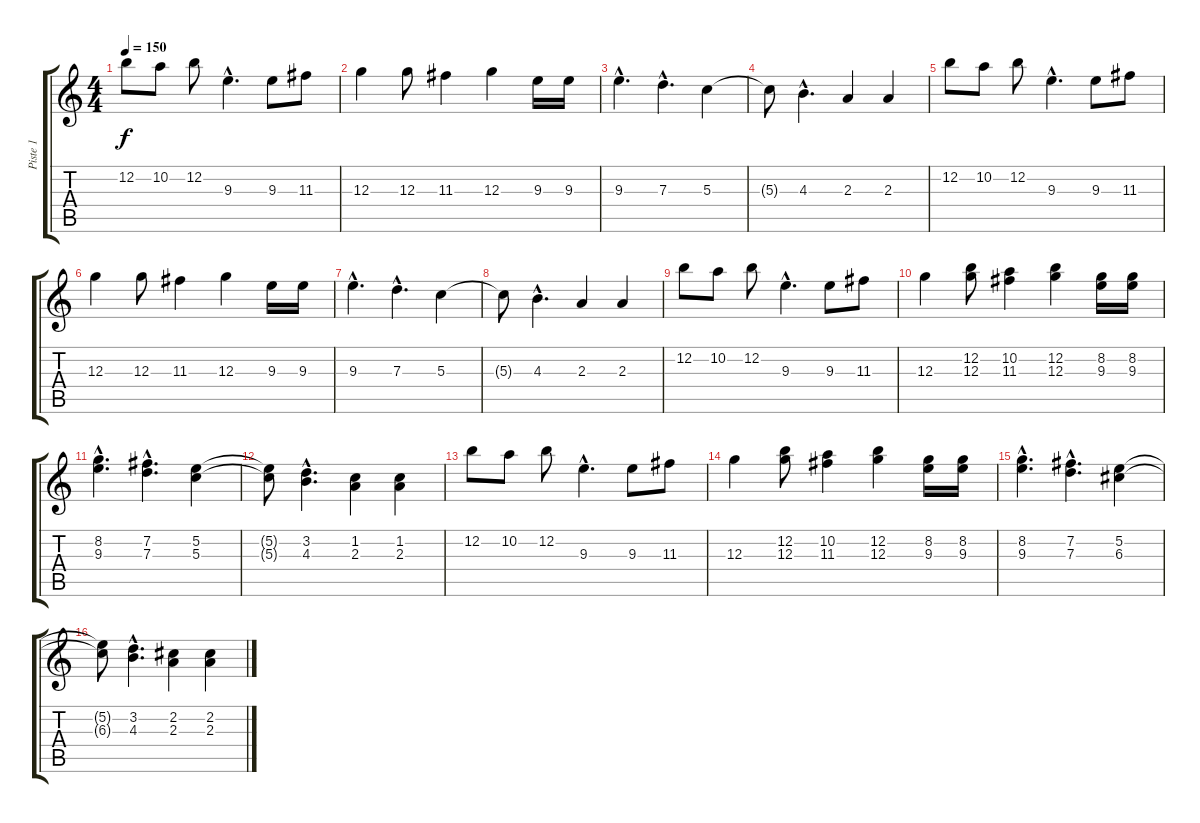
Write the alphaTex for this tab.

\track ("Piste 1" "Piste 1") {instrument overdrivenguitar}
\staff {score tabs}
\tuning (E4 B3 G3 D3 A2 E2) {hide}
\ts (4 4)
\tempo 150
\clef g2
\ks c
12.2.8{dy f} 10.2.8 12.2.8 9.3{hac}.4{d} 9.3.8 11.3.8 |
12.3.4 12.3.8 11.3.4 12.3.4 9.3.16 9.3.16 |
9.3{hac}.4{d} 7.3{hac}.4{d} 5.3.4 |
5.3{t}.8 4.3{hac}.4{d} 2.3.4 2.3.4 |
12.2.8 10.2.8 12.2.8 9.3{hac}.4{d} 9.3.8 11.3.8 |
12.3.4 12.3.8 11.3.4 12.3.4 9.3.16 9.3.16 |
9.3{hac}.4{d} 7.3{hac}.4{d} 5.3.4 |
5.3{t}.8 4.3{hac}.4{d} 2.3.4 2.3.4 |
12.2.8 10.2.8 12.2.8 9.3{hac}.4{d} 9.3.8 11.3.8 |
12.3.4 (12.2 12.3).8 (10.2 11.3).4 (12.2 12.3).4 (8.2 9.3).16 (8.2 9.3).16 |
(8.2{hac} 9.3{hac}).4{d} (7.2{hac} 7.3{hac}).4{d} (5.2 5.3).4 |
(5.2{t} 5.3{t}).8 (3.2{hac} 4.3{hac}).4{d} (1.2 2.3).4 (1.2 2.3).4 |
12.2.8 10.2.8 12.2.8 9.3{hac}.4{d} 9.3.8 11.3.8 |
12.3.4 (12.2 12.3).8 (10.2 11.3).4 (12.2 12.3).4 (8.2 9.3).16 (8.2 9.3).16 |
(8.2{hac} 9.3{hac}).4{d} (7.2{hac} 7.3{hac}).4{d} (5.2 6.3).4 |
(5.2{t} 6.3{t}).8 (3.2{hac} 4.3{hac}).4{d} (2.2 2.3).4 (2.2 2.3).4
